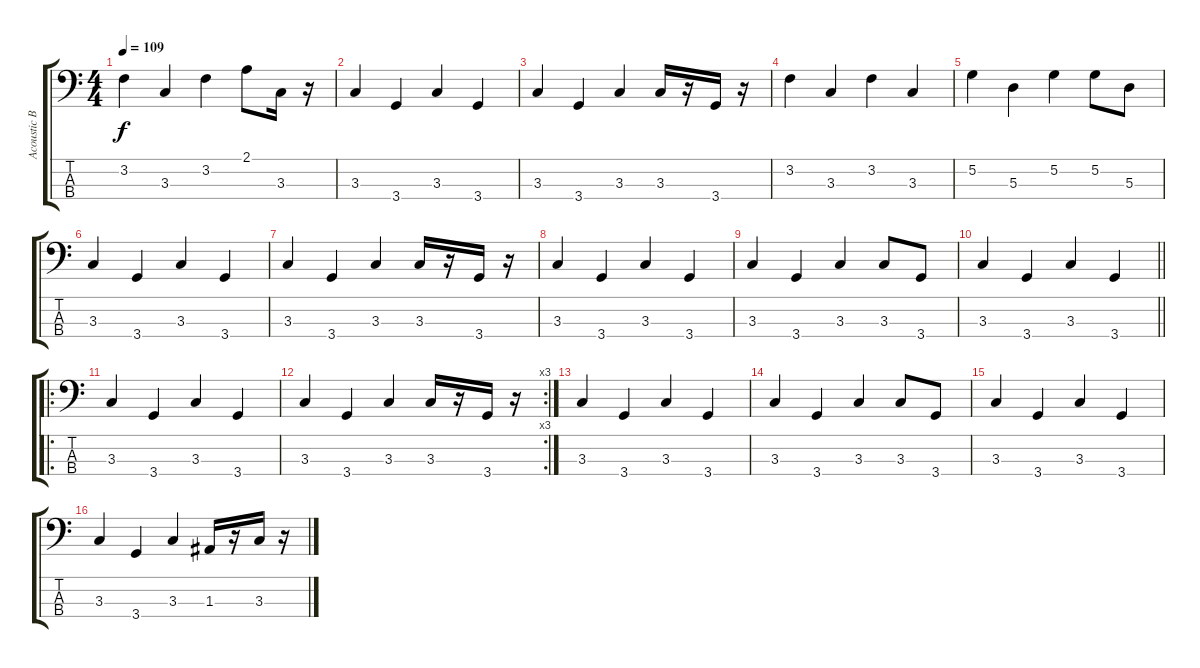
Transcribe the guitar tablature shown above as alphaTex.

\track ("Acoustic Bass" "Acoustic B") {instrument acousticbass}
\staff {score tabs}
\tuning (G2 D2 A1 E1) {hide}
\ts (4 4)
\tempo 109
\clef f4
\ks c
3.2.4{dy f} 3.3.4 3.2.4 2.1.8 3.3.16 r.16 |
3.3.4 3.4.4 3.3.4 3.4.4 |
3.3.4 3.4.4 3.3.4 3.3.16 r.16 3.4.16 r.16 |
3.2.4 3.3.4 3.2.4 3.3.4 |
5.2.4 5.3.4 5.2.4 5.2.8 5.3.8 |
3.3.4 3.4.4 3.3.4 3.4.4 |
3.3.4 3.4.4 3.3.4 3.3.16 r.16 3.4.16 r.16 |
3.3.4 3.4.4 3.3.4 3.4.4 |
3.3.4 3.4.4 3.3.4 3.3.8 3.4.8 |
\barLineRight lightlight
3.3.4 3.4.4 3.3.4 3.4.4 |
\ro
3.3.4 3.4.4 3.3.4 3.4.4 |
\rc 3
3.3.4 3.4.4 3.3.4 3.3.16 r.16 3.4.16 r.16 |
3.3.4 3.4.4 3.3.4 3.4.4 |
3.3.4 3.4.4 3.3.4 3.3.8 3.4.8 |
3.3.4 3.4.4 3.3.4 3.4.4 |
3.3.4 3.4.4 3.3.4 1.3.16 r.16 3.3.16 r.16
